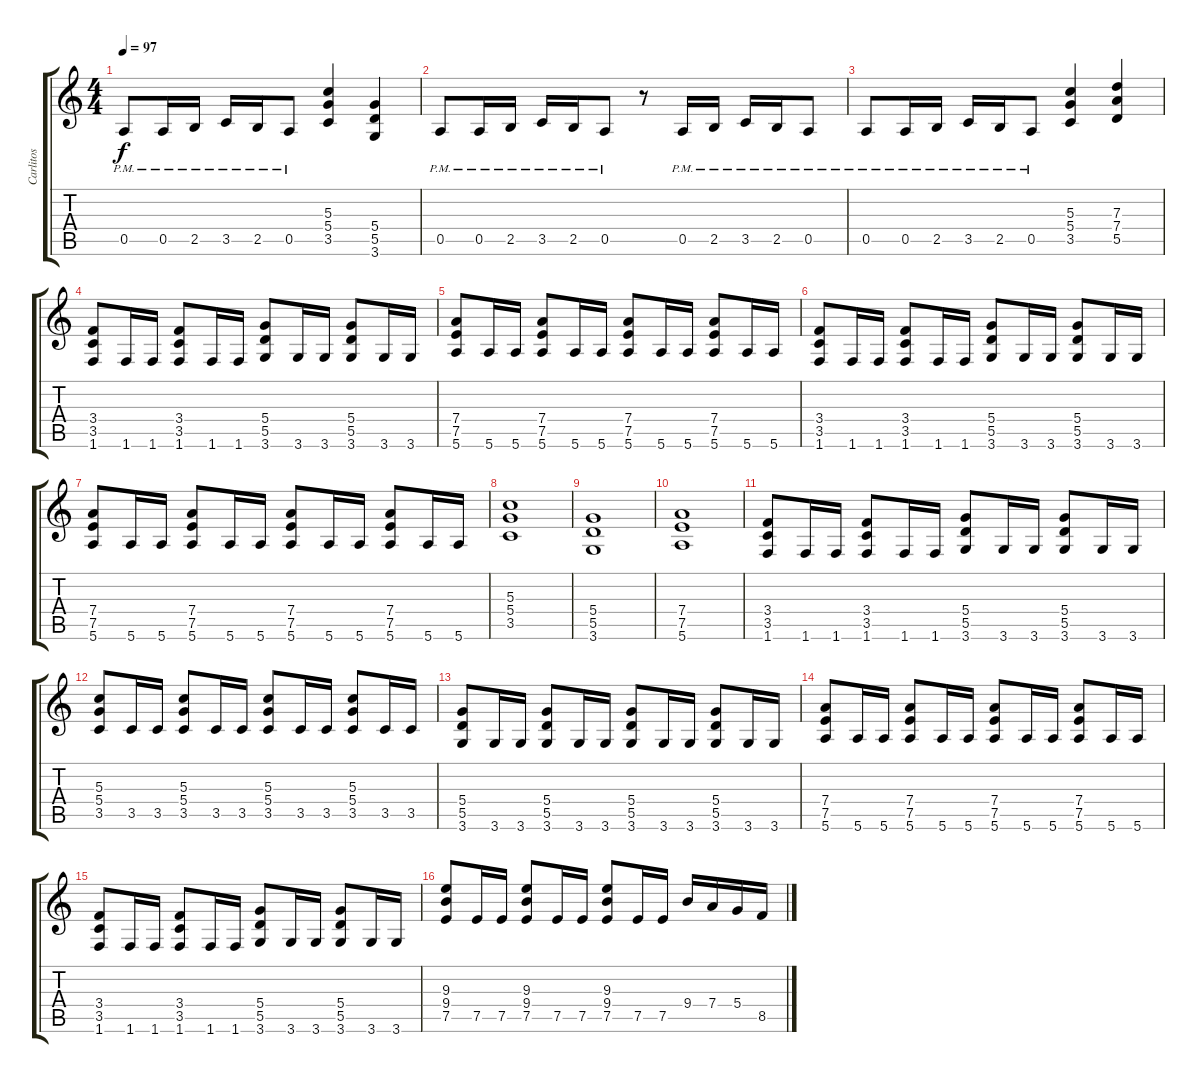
\track ("Carlitos" "Carlitos") {instrument distortionguitar}
\staff {score tabs}
\tuning (E4 B3 G3 D3 A2 E2) {hide}
\ts (4 4)
\tempo 97
\clef g2
\ks c
0.5{pm}.8{dy f} 0.5{pm}.16 2.5{pm}.16 3.5{pm}.16 2.5{pm}.16 0.5{pm}.8 (5.3 5.4 3.5).4 (5.4 5.5 3.6).4 |
0.5{pm}.8 0.5{pm}.16 2.5{pm}.16 3.5{pm}.16 2.5{pm}.16 0.5{pm}.8 r.8 0.5{pm}.16 2.5{pm}.16 3.5{pm}.16 2.5{pm}.16 0.5{pm}.8 |
0.5{pm}.8 0.5{pm}.16 2.5{pm}.16 3.5{pm}.16 2.5{pm}.16 0.5{pm}.8 (5.3 5.4 3.5).4 (7.3 7.4 5.5).4 |
(3.4 3.5 1.6).8 1.6.16 1.6.16 (3.4 3.5 1.6).8 1.6.16 1.6.16 (5.4 5.5 3.6).8 3.6.16 3.6.16 (5.4 5.5 3.6).8 3.6.16 3.6.16 |
(7.4 7.5 5.6).8 5.6.16 5.6.16 (7.4 7.5 5.6).8 5.6.16 5.6.16 (7.4 7.5 5.6).8 5.6.16 5.6.16 (7.4 7.5 5.6).8 5.6.16 5.6.16 |
(3.4 3.5 1.6).8 1.6.16 1.6.16 (3.4 3.5 1.6).8 1.6.16 1.6.16 (5.4 5.5 3.6).8 3.6.16 3.6.16 (5.4 5.5 3.6).8 3.6.16 3.6.16 |
(7.4 7.5 5.6).8 5.6.16 5.6.16 (7.4 7.5 5.6).8 5.6.16 5.6.16 (7.4 7.5 5.6).8 5.6.16 5.6.16 (7.4 7.5 5.6).8 5.6.16 5.6.16 |
(5.3 5.4 3.5).1 |
(5.4 5.5 3.6).1 |
(7.4 7.5 5.6).1 |
(3.4 3.5 1.6).8 1.6.16 1.6.16 (3.4 3.5 1.6).8 1.6.16 1.6.16 (5.4 5.5 3.6).8 3.6.16 3.6.16 (5.4 5.5 3.6).8 3.6.16 3.6.16 |
(5.3 5.4 3.5).8 3.5.16 3.5.16 (5.3 5.4 3.5).8 3.5.16 3.5.16 (5.3 5.4 3.5).8 3.5.16 3.5.16 (5.3 5.4 3.5).8 3.5.16 3.5.16 |
(5.4 5.5 3.6).8 3.6.16 3.6.16 (5.4 5.5 3.6).8 3.6.16 3.6.16 (5.4 5.5 3.6).8 3.6.16 3.6.16 (5.4 5.5 3.6).8 3.6.16 3.6.16 |
(7.4 7.5 5.6).8 5.6.16 5.6.16 (7.4 7.5 5.6).8 5.6.16 5.6.16 (7.4 7.5 5.6).8 5.6.16 5.6.16 (7.4 7.5 5.6).8 5.6.16 5.6.16 |
(3.4 3.5 1.6).8 1.6.16 1.6.16 (3.4 3.5 1.6).8 1.6.16 1.6.16 (5.4 5.5 3.6).8 3.6.16 3.6.16 (5.4 5.5 3.6).8 3.6.16 3.6.16 |
(9.3 9.4 7.5).8 7.5.16 7.5.16 (9.3 9.4 7.5).8 7.5.16 7.5.16 (9.3 9.4 7.5).8 7.5.16 7.5.16 9.4.16 7.4.16 5.4.16 8.5.16
